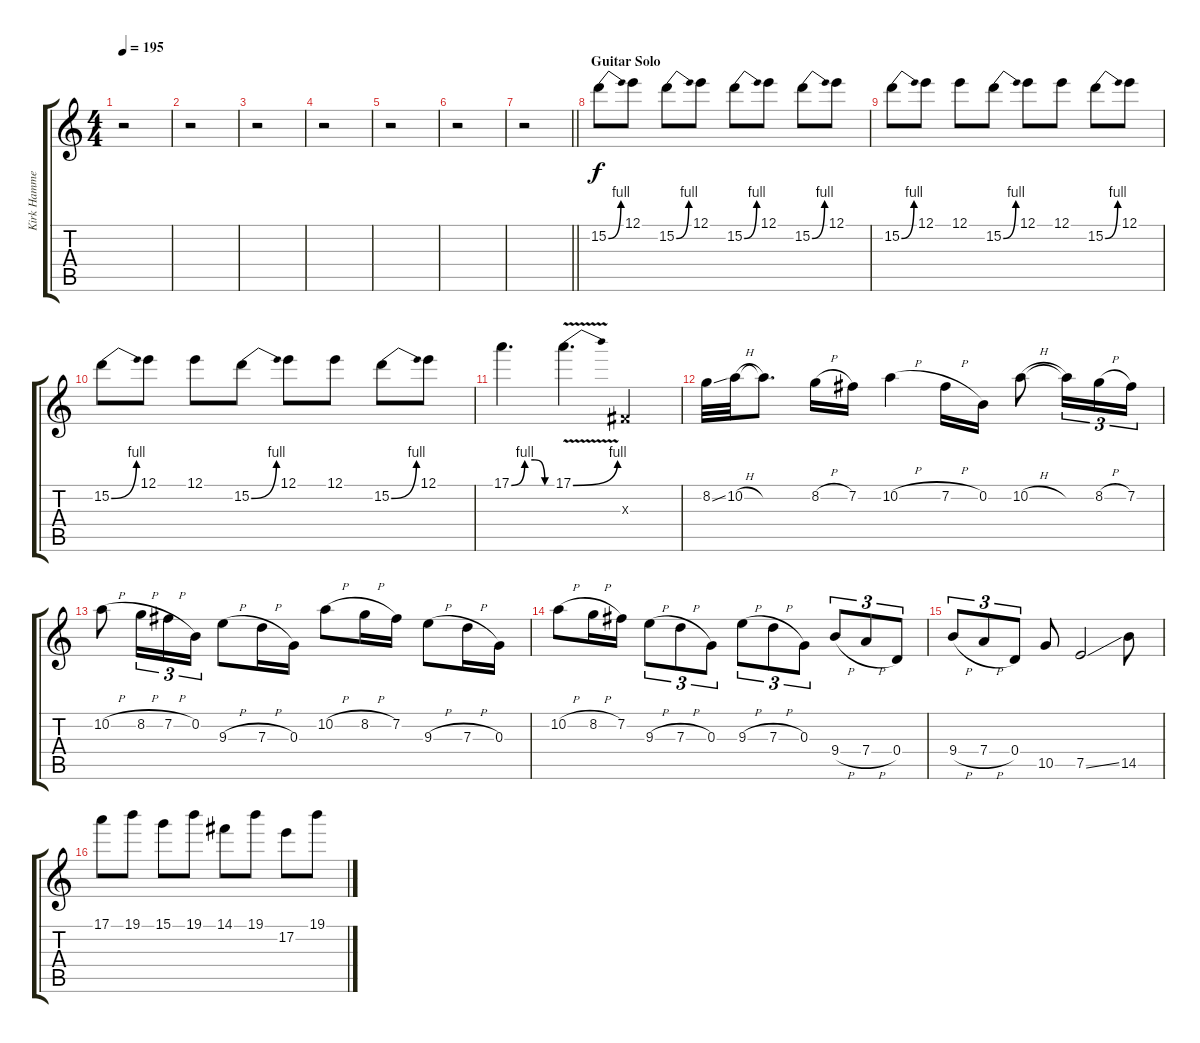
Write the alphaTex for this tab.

\track ("Kirk Hammet Solo" "Kirk Hamme") {instrument distortionguitar}
\staff {score tabs}
\tuning (E4 B3 G3 D3 A2 E2) {hide}
\ts (4 4)
\tempo 195
\clef g2
\ks c
r.2{dy ff} |
r.2 |
r.2 |
r.2 |
r.2 |
r.2 |
\barLineRight lightlight
r.2 |
\section ("" "Guitar Solo")
15.2{be (bend 0 0 60 4)}.8{dy f} 12.1.8 15.2{be (bend 0 0 60 4)}.8 12.1.8 15.2{be (bend 0 0 60 4)}.8 12.1.8 15.2{be (bend 0 0 60 4)}.8 12.1.8 |
15.2{be (bend 0 0 60 4)}.8 12.1.8 12.1.8 15.2{be (bend 0 0 60 4)}.8 12.1.8 12.1.8 15.2{be (bend 0 0 60 4)}.8 12.1.8 |
15.2{be (bend 0 0 60 4)}.8 12.1.8 12.1.8 15.2{be (bend 0 0 60 4)}.8 12.1.8 12.1.8 15.2{be (bend 0 0 60 4)}.8 12.1.8 |
17.1{be (custom 0 0 20 4 35 4 50 0 60 0)}.4{d} 17.1{be (bend 0 0 60 4) v}.4{d} -1.3{x}.4 |
8.2{ss}.32 10.2{h}.32 10.2{t}.8{d} 8.2{h}.16 7.2.16 10.2{h}.4 7.2{h}.16 0.2.16 10.2{h}.8 10.2{t}.16{tu (3 2)} 8.2{h}.16{tu (3 2)} 7.2.16{tu (3 2)} |
10.2{h}.8 8.2{h}.16{tu (3 2)} 7.2{h}.16{tu (3 2)} 0.2.16{tu (3 2)} 9.3{h}.8 7.3{h}.16 0.3.16 10.2{h}.8 8.2{h}.16 7.2.16 9.3{h}.8 7.3{h}.16 0.3.16 |
10.2{h}.8 8.2{h}.16 7.2.16 9.3{h}.8{tu (3 2)} 7.3{h}.8{tu (3 2)} 0.3.8{tu (3 2)} 9.3{h}.8{tu (3 2)} 7.3{h}.8{tu (3 2)} 0.3.8{tu (3 2)} 9.4{h}.8{tu (3 2)} 7.4{h}.8{tu (3 2)} 0.4.8{tu (3 2)} |
9.4{h}.8{tu (3 2)} 7.4{h}.8{tu (3 2)} 0.4.8{tu (3 2)} 10.5.8 7.5{ss}.2 14.5.8 |
17.1.8 19.1.8 15.1.8 19.1.8 14.1.8 19.1.8 17.2.8 19.1.8
